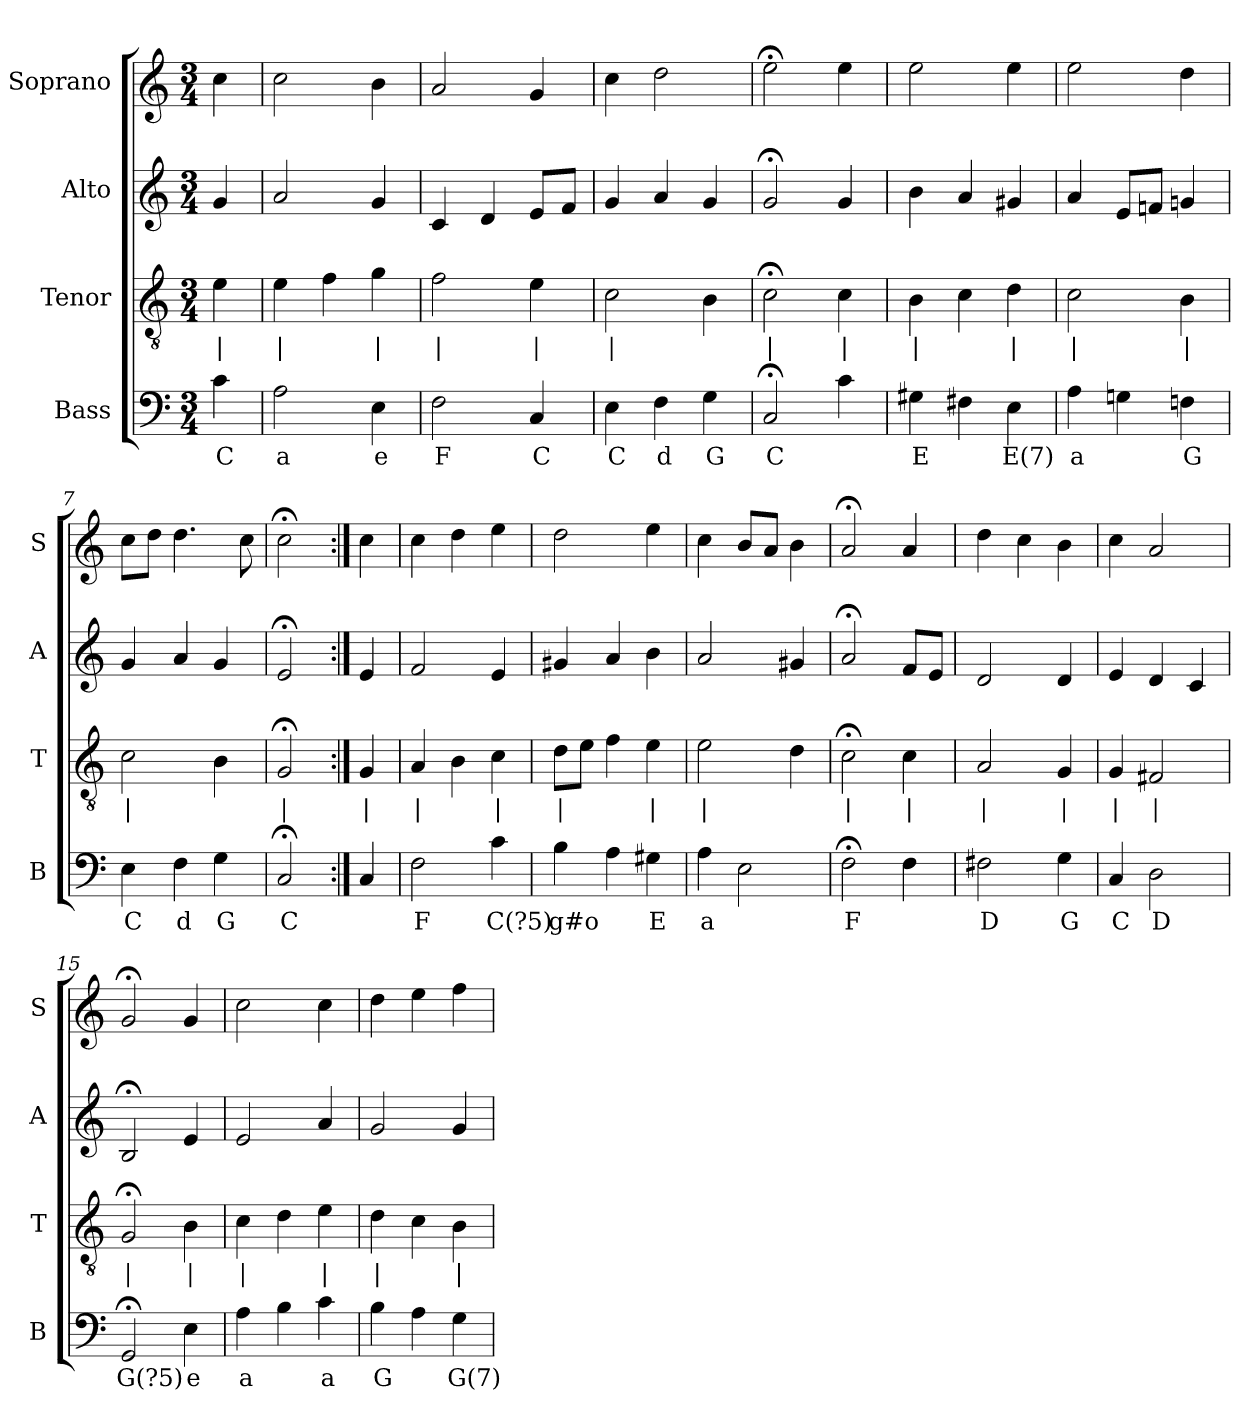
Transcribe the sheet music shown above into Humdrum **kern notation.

**kern	**text	**kern	**text	**kern	**kern
*part4	*part4	*part3	*part3	*part2	*part1
*staff4	*staff4	*staff3	*staff3	*staff2	*staff1
*I"Bass	*	*I"Tenor	*	*I"Alto	*I"Soprano
*I'B	*	*I'T	*	*I'A	*I'S
*clefF4	*	*clefGv2	*	*clefG2	*clefG2
*k[]	*	*k[]	*	*k[]	*k[]
*C:	*	*C:	*	*C:	*C:
*M3/4	*	*M3/4	*	*M3/4	*M3/4
*MM100	*	*MM100	*	*MM100	*MM100
=	=	=	=	=	=
4c	C	4e	|	4g	4cc
=1	=1	=1	=1	=1	=1
2A	a	4e	|	2a	2cc
.	.	4f	.	.	.
4E	e	4g	|	4g	4b
=2	=2	=2	=2	=2	=2
2F	F	2f	|	4c	2a
.	.	.	.	4d	.
4C	C	4e	|	8eL	4g
.	.	.	.	8fJ	.
=3	=3	=3	=3	=3	=3
4E	C	2c	|	4g	4cc
4F	d	.	.	4a	2dd
4G	G	4B	.	4g	.
=4	=4	=4	=4	=4	=4
2C;<	C	2c;<	|	2g;<	2ee;<
4c	.	4c	|	4g	4ee
=5	=5	=5	=5	=5	=5
4G#X	E	4B	|	4b	2ee
4F#X	.	4c	.	4a	.
4E	E(7)	4d	|	4g#X	4ee
=6	=6	=6	=6	=6	=6
4A	a	2c	|	4a	2ee
4Gn	.	.	.	8eL	.
.	.	.	.	8fnJ	.
4Fn	G	4B	|	4gn	4dd
=7	=7	=7	=7	=7	=7
4E	C	2c	|	4g	8ccL
.	.	.	.	.	8ddJ
4F	d	.	.	4a	4.dd
4G	G	4B	.	4g	.
.	.	.	.	.	8cc
=8	=8	=8	=8	=8	=8
2C;<	C	2G;<	|	2e;<	2cc;<
=:|!	=:|!	=:|!	=:|!	=:|!	=:|!
4C	.	4G	|	4e	4cc
=9	=9	=9	=9	=9	=9
2F	F	4A	|	2f	4cc
.	.	4B	.	.	4dd
4c	C(?5)	4c	|	4e	4ee
=10	=10	=10	=10	=10	=10
4B	g#o	8dL	|	4g#X	2dd
.	.	8eJ	.	.	.
4A	.	4f	.	4a	.
4G#X	E	4e	|	4b	4ee
=11	=11	=11	=11	=11	=11
4A	a	2e	|	2a	4cc
2E	.	.	.	.	8bL
.	.	.	.	.	8aJ
.	.	4d	.	4g#X	4b
=12	=12	=12	=12	=12	=12
2F;<	F	2c;<	|	2a;<	2a;<
4F	.	4c	|	8fL	4a
.	.	.	.	8eJ	.
=13	=13	=13	=13	=13	=13
2F#X	D	2A	|	2d	4dd
.	.	.	.	.	4cc
4G	G	4G	|	4d	4b
=14	=14	=14	=14	=14	=14
4C	C	4G	|	4e	4cc
2D	D	2F#X	|	4d	2a
.	.	.	.	4c	.
=15	=15	=15	=15	=15	=15
2GG;<	G(?5)	2G;<	|	2B;<	2g;<
4E	e	4B	|	4e	4g
=16	=16	=16	=16	=16	=16
4A	a	4c	|	2e	2cc
4B	.	4d	.	.	.
4c	a	4e	|	4a	4cc
=17	=17	=17	=17	=17	=17
4B	G	4d	|	2g	4dd
4A	.	4c	.	.	4ee
4G	G(7)	4B	|	4g	4ff
=	=	=	=	=	=
*-	*-	*-	*-	*-	*-
